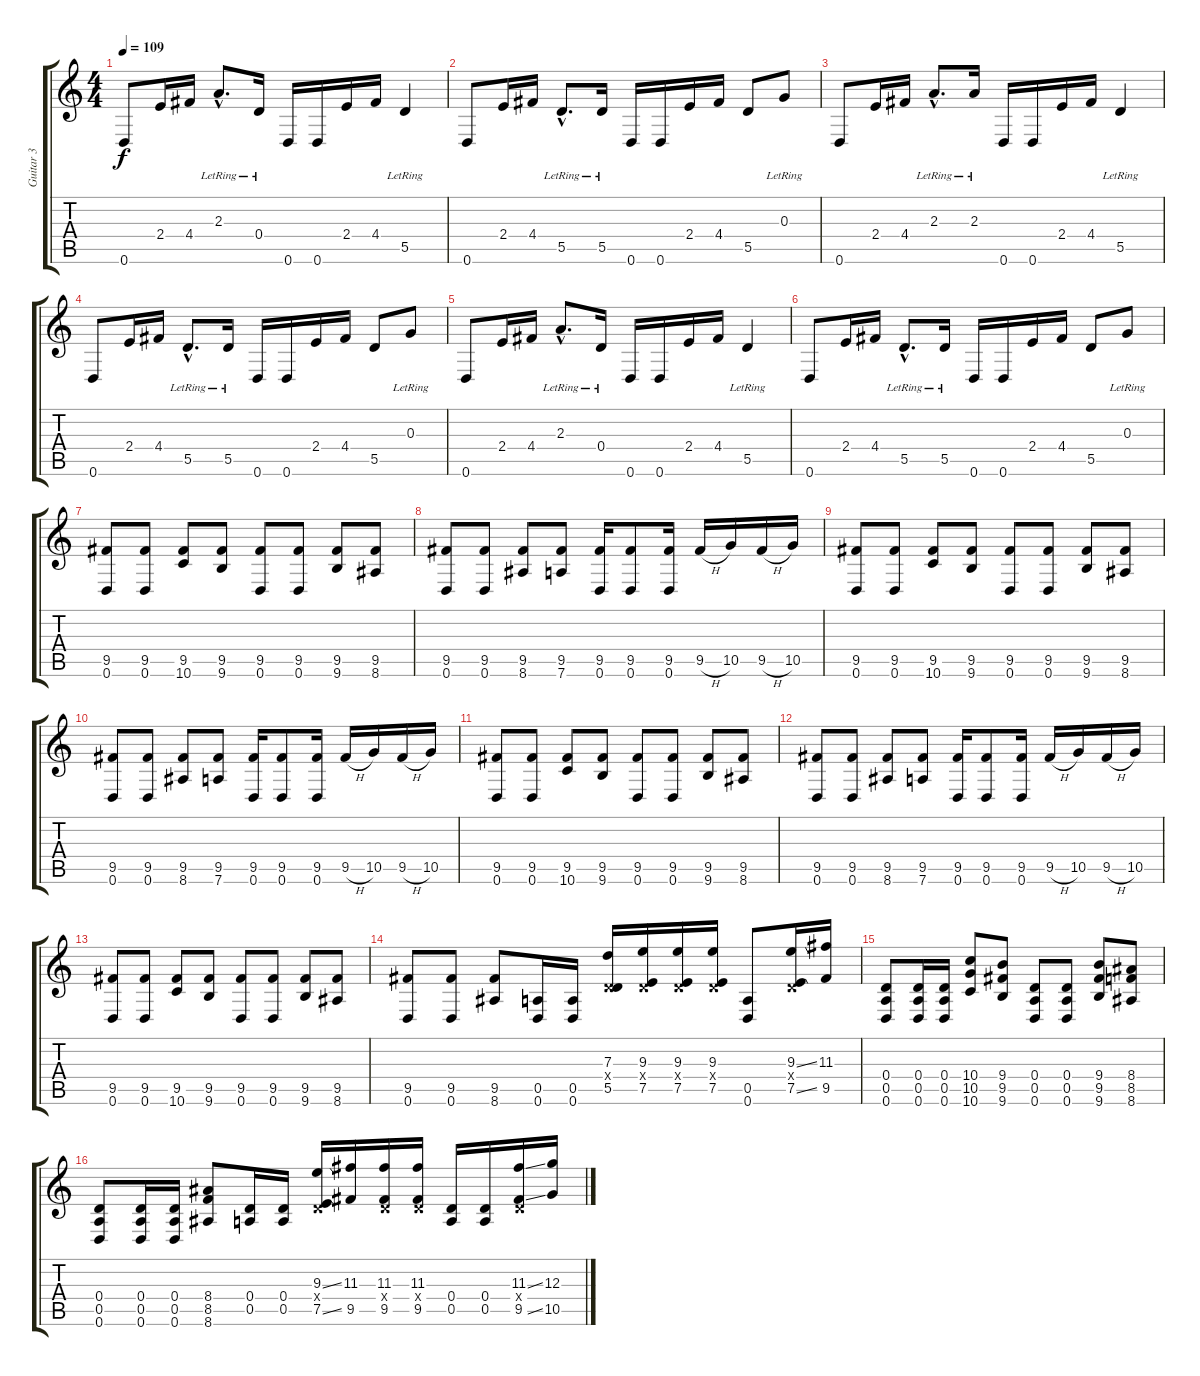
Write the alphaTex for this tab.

\track ("Guitar 3" "Guitar 3") {instrument distortionguitar}
\staff {score tabs}
\tuning (E4 B3 G3 D3 A2 D2) {hide}
\ts (4 4)
\tempo 109
\clef g2
\ks c
0.6.8{dy f} 2.4.16 4.4.16 2.3{hac lr}.8{d} 0.4{lr}.16 0.6.16 0.6.16 2.4.16 4.4.16 5.5{lr}.4 |
0.6.8 2.4.16 4.4.16 5.5{hac lr}.8{d} 5.5{lr}.16 0.6.16 0.6.16 2.4.16 4.4.16 5.5.8 0.3{lr}.8 |
0.6.8 2.4.16 4.4.16 2.3{hac lr}.8{d} 2.3{lr}.16 0.6.16 0.6.16 2.4.16 4.4.16 5.5{lr}.4 |
0.6.8 2.4.16 4.4.16 5.5{hac lr}.8{d} 5.5{lr}.16 0.6.16 0.6.16 2.4.16 4.4.16 5.5.8 0.3{lr}.8 |
0.6.8 2.4.16 4.4.16 2.3{hac lr}.8{d} 0.4{lr}.16 0.6.16 0.6.16 2.4.16 4.4.16 5.5{lr}.4 |
0.6.8 2.4.16 4.4.16 5.5{hac lr}.8{d} 5.5{lr}.16 0.6.16 0.6.16 2.4.16 4.4.16 5.5.8 0.3{lr}.8 |
(9.5 0.6).8 (9.5 0.6).8 (9.5 10.6).8 (9.5 9.6).8 (9.5 0.6).8 (9.5 0.6).8 (9.5 9.6).8 (9.5 8.6).8 |
(9.5 0.6).8 (9.5 0.6).8 (9.5 8.6).8 (9.5 7.6).8 (9.5 0.6).16 (9.5 0.6).8 (9.5 0.6).16 9.5{h}.16 10.5.16 9.5{h}.16 10.5.16 |
(9.5 0.6).8 (9.5 0.6).8 (9.5 10.6).8 (9.5 9.6).8 (9.5 0.6).8 (9.5 0.6).8 (9.5 9.6).8 (9.5 8.6).8 |
(9.5 0.6).8 (9.5 0.6).8 (9.5 8.6).8 (9.5 7.6).8 (9.5 0.6).16 (9.5 0.6).8 (9.5 0.6).16 9.5{h}.16 10.5.16 9.5{h}.16 10.5.16 |
(9.5 0.6).8 (9.5 0.6).8 (9.5 10.6).8 (9.5 9.6).8 (9.5 0.6).8 (9.5 0.6).8 (9.5 9.6).8 (9.5 8.6).8 |
(9.5 0.6).8 (9.5 0.6).8 (9.5 8.6).8 (9.5 7.6).8 (9.5 0.6).16 (9.5 0.6).8 (9.5 0.6).16 9.5{h}.16 10.5.16 9.5{h}.16 10.5.16 |
(9.5 0.6).8 (9.5 0.6).8 (9.5 10.6).8 (9.5 9.6).8 (9.5 0.6).8 (9.5 0.6).8 (9.5 9.6).8 (9.5 8.6).8 |
(9.5 0.6).8 (9.5 0.6).8 (9.5 8.6).8 (0.5 0.6).16 (0.5 0.6).16 (7.3 0.4{x} 5.5).16 (9.3 0.4{x} 7.5).16 (9.3 0.4{x} 7.5).16 (9.3 0.4{x} 7.5).16 (0.5 0.6).8 (9.3{ss} 0.4{x} 7.5{ss}).16 (11.3 9.5).16 |
(0.4 0.5 0.6).8 (0.4 0.5 0.6).16 (0.4 0.5 0.6).16 (10.4 10.5 10.6).8 (9.4 9.5 9.6).8 (0.4 0.5 0.6).8 (0.4 0.5 0.6).8 (9.4 9.5 9.6).8 (8.4 8.5 8.6).8 |
(0.4 0.5 0.6).8 (0.4 0.5 0.6).16 (0.4 0.5 0.6).16 (8.4 8.5 8.6).8 (0.4 0.5).16 (0.4 0.5).16 (9.3{ss} 0.4{x} 7.5{ss}).16 (11.3 9.5).16 (11.3 0.4{x} 9.5).16 (11.3 0.4{x} 9.5).16 (0.4 0.5).16 (0.4 0.5).16 (11.3{ss} 0.4{x} 9.5{ss}).16 (12.3 10.5).16
